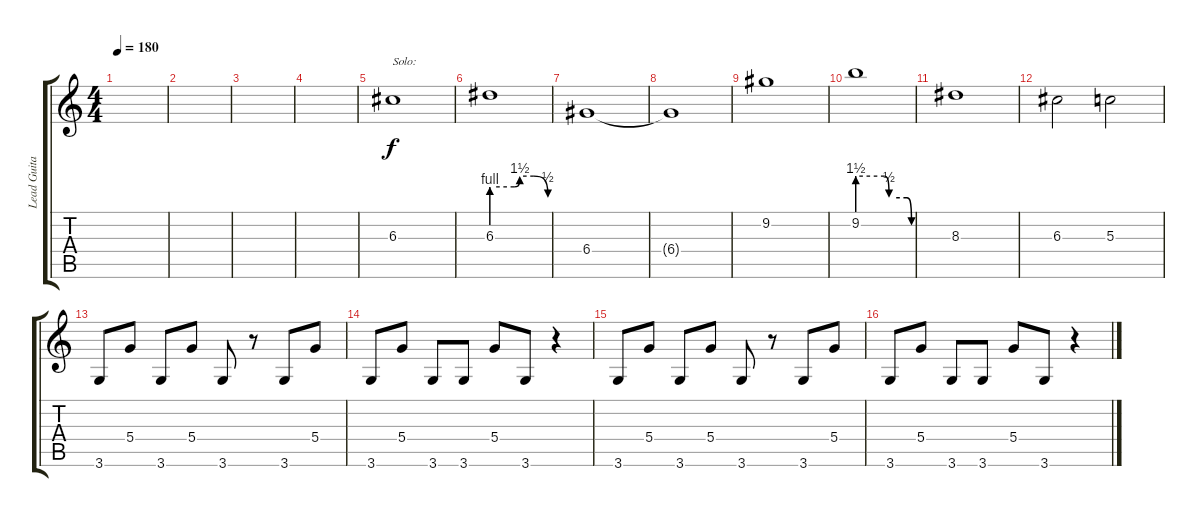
\track ("Lead Guitar" "Lead Guita") {instrument distortionguitar}
\staff {score tabs}
\tuning (E4 B3 G3 D3 A2 E2) {hide}
\ts (4 4)
\tempo 180
\clef g2
\ks c
|
|
|
|
6.3.1{txt "Solo:"} |
6.3{be (custom 0 4 24 4 30 6 45 6 60 2)}.1 |
6.4.1 |
6.4{t}.1 |
9.2.1 |
9.2{be (custom 0 6 30 6 35 2 55 2 60 0)}.1 |
8.3.1 |
6.3.2 5.3.2 |
3.6.8 5.4.8 3.6.8 5.4.8 3.6.8 r.8 3.6.8 5.4.8 |
3.6.8 5.4.8 3.6.8 3.6.8 5.4.8 3.6.8 r.4 |
3.6.8 5.4.8 3.6.8 5.4.8 3.6.8 r.8 3.6.8 5.4.8 |
3.6.8 5.4.8 3.6.8 3.6.8 5.4.8 3.6.8 r.4
